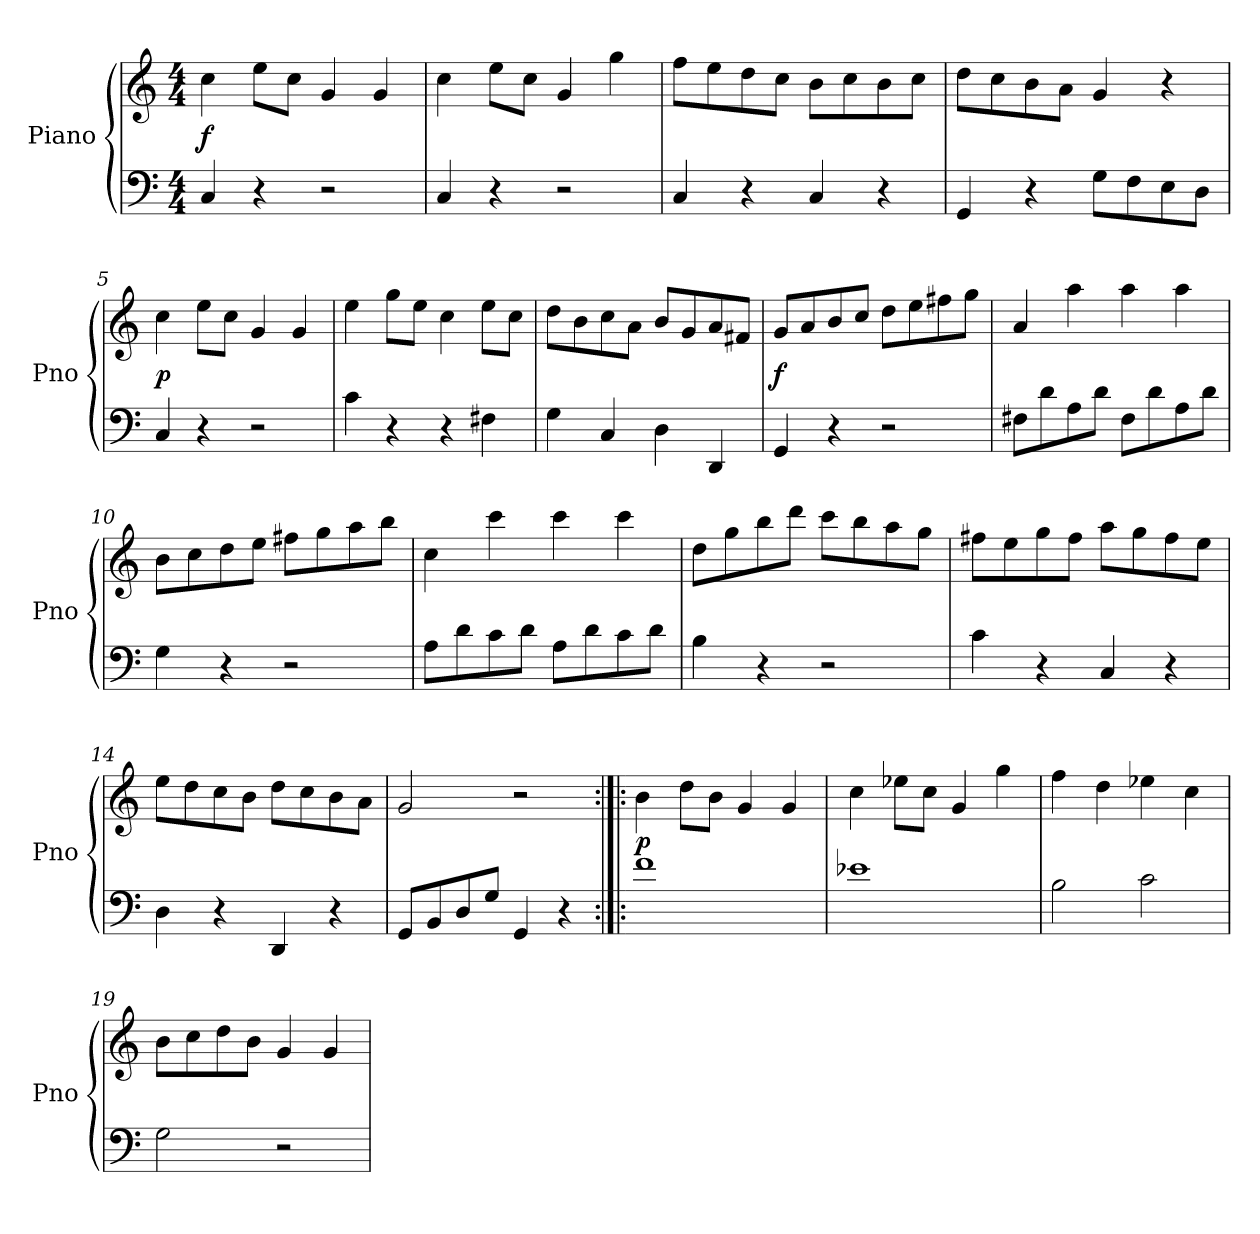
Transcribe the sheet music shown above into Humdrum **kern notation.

**kern	**kern	**dynam
*part1	*part1	*part1
*staff2	*staff1	*staff1/2
*I"Piano	*	*
*I'Pno	*	*
*clefF4	*clefG2	*
*k[]	*k[]	*
*C:	*C:	*
*M4/4	*M4/4	*
*MM152	*MM152	*
=1	=1	=1
4C/	4cc\	f
4r	8ee\L	.
.	8cc\J	.
2r	4g/	.
.	4g/	.
=2	=2	=2
4C/	4cc\	.
4r	8ee\L	.
.	8cc\J	.
2r	4g/	.
.	4gg\	.
=3	=3	=3
4C/	8ff\L	.
.	8ee\	.
4r	8dd\	.
.	8cc\J	.
4C/	8b\L	.
.	8cc\	.
4r	8b\	.
.	8cc\J	.
=4	=4	=4
4GG/	8dd\L	.
.	8cc\	.
4r	8b\	.
.	8a\J	.
8G\L	4g/	.
8F\	.	.
8E\	4r	.
8D\J	.	.
=5	=5	=5
4C/	4cc\	p
4r	8ee\L	.
.	8cc\J	.
2r	4g/	.
.	4g/	.
=6	=6	=6
4c\	4ee\	.
4r	8gg\L	.
.	8ee\J	.
4r	4cc\	.
4F#X\	8ee\L	.
.	8cc\J	.
=7	=7	=7
4G\	8dd\L	.
.	8b\	.
4C/	8cc\	.
.	8a\J	.
4D\	8b/L	.
.	8g/	.
4DD/	8a/	.
.	8f#X/J	.
=8	=8	=8
4GG/	8g/L	f
.	8a/	.
4r	8b/	.
.	8cc/J	.
2r	8dd\L	.
.	8ee\	.
.	8ff#X\	.
.	8gg\J	.
=9	=9	=9
8F#X\L	4a/	.
8d\	.	.
8A\	4aa\	.
8d\J	.	.
8F#\L	4aa\	.
8d\	.	.
8A\	4aa\	.
8d\J	.	.
=10	=10	=10
4G\	8b\L	.
.	8cc\	.
4r	8dd\	.
.	8ee\J	.
2r	8ff#X\L	.
.	8gg\	.
.	8aa\	.
.	8bb\J	.
=11	=11	=11
8A\L	4cc\	.
8d\	.	.
8c\	4ccc\	.
8d\J	.	.
8A\L	4ccc\	.
8d\	.	.
8c\	4ccc\	.
8d\J	.	.
=12	=12	=12
4B\	8dd\L	.
.	8gg\	.
4r	8bb\	.
.	8ddd\J	.
2r	8ccc\L	.
.	8bb\	.
.	8aa\	.
.	8gg\J	.
=13	=13	=13
4c\	8ff#X\L	.
.	8ee\	.
4r	8gg\	.
.	8ff#\J	.
4C/	8aa\L	.
.	8gg\	.
4r	8ff#\	.
.	8ee\J	.
=14	=14	=14
4D\	8ee\L	.
.	8dd\	.
4r	8cc\	.
.	8b\J	.
4DD/	8dd\L	.
.	8cc\	.
4r	8b\	.
.	8a\J	.
=15	=15	=15
8GG/L	2g/	.
8BB/	.	.
8D/	.	.
8G/J	.	.
4GG/	2r	.
4r	.	.
=16:|!|:	=16:|!|:	=16:|!|:
1f	4b\	p
.	8dd\L	.
.	8b\J	.
.	4g/	.
.	4g/	.
=17	=17	=17
1e-X	4cc\	.
.	8ee-X\L	.
.	8cc\J	.
.	4g/	.
.	4gg\	.
=18	=18	=18
2B\	4ff\	.
.	4dd\	.
2c\	4ee-X\	.
.	4cc\	.
=19	=19	=19
2G\	8b\L	.
.	8cc\	.
.	8dd\	.
.	8b\J	.
2r	4g/	.
.	4g/	.
=	=	=
*-	*-	*-
